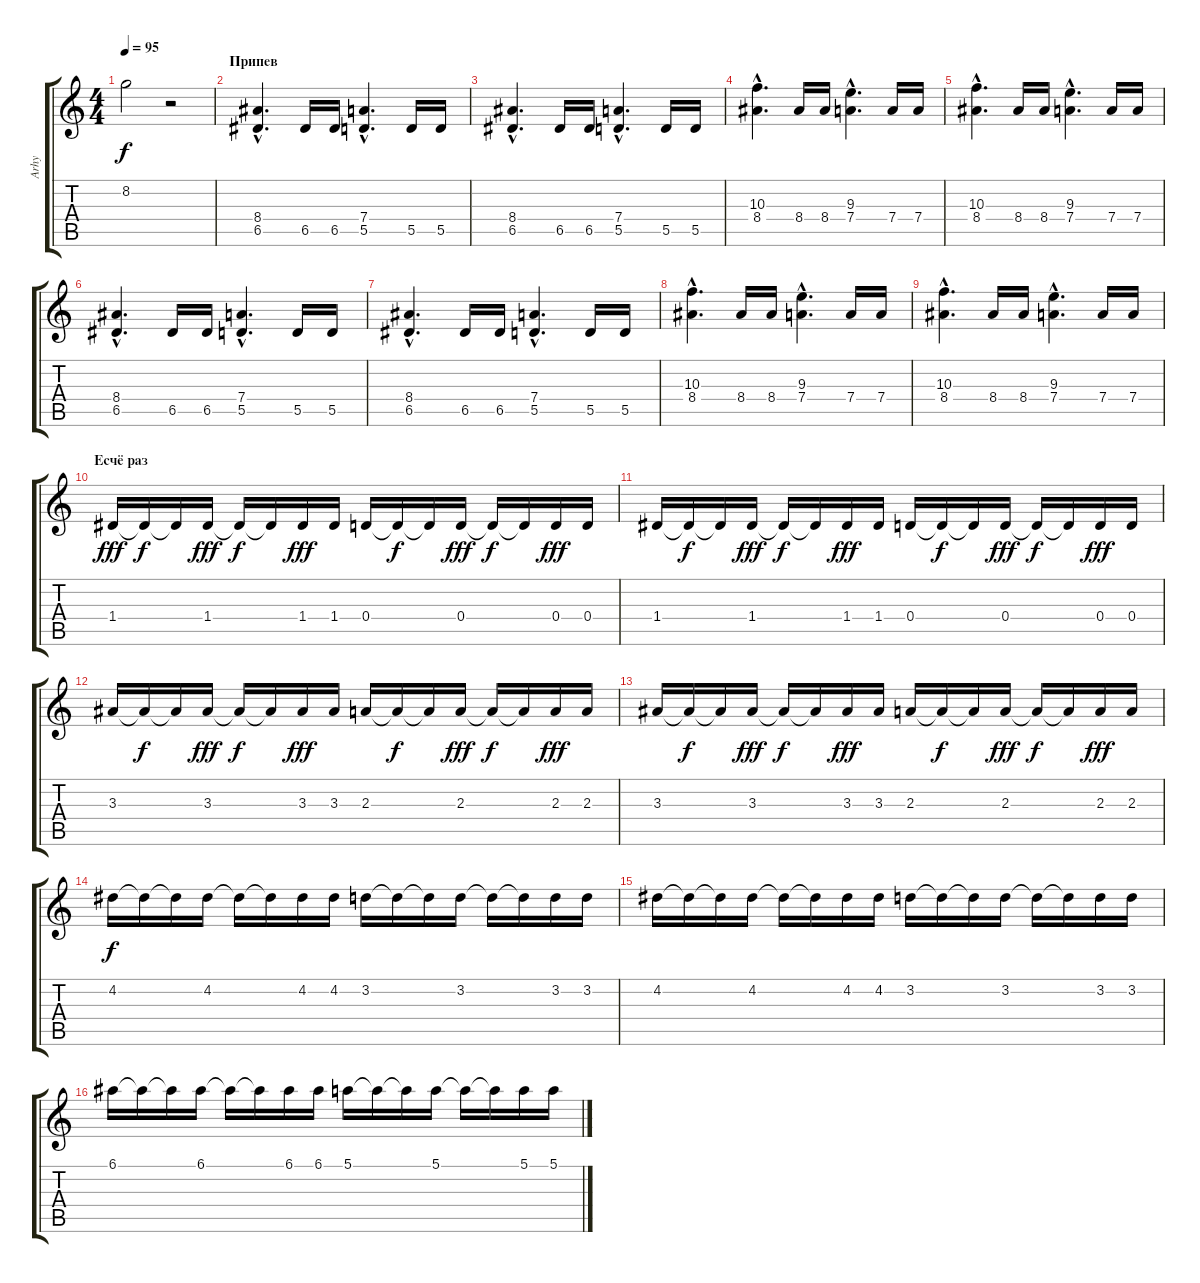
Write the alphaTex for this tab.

\track ("Arhy" "Arhy") {instrument distortionguitar}
\staff {score tabs}
\tuning (E4 B3 G3 D3 A2 E2) {hide}
\ts (4 4)
\tempo 95
\clef g2
\ks c
8.2.2{dy f} r.2 |
\section ("" "Припев")
(8.4{hac} 6.5{hac}).4{d} 6.5.16 6.5.16 (7.4{hac} 5.5{hac}).4{d} 5.5.16 5.5.16 |
(8.4{hac} 6.5{hac}).4{d} 6.5.16 6.5.16 (7.4{hac} 5.5{hac}).4{d} 5.5.16 5.5.16 |
(10.3{hac} 8.4{hac}).4{d} 8.4.16 8.4.16 (9.3{hac} 7.4{hac}).4{d} 7.4.16 7.4.16 |
(10.3{hac} 8.4{hac}).4{d} 8.4.16 8.4.16 (9.3{hac} 7.4{hac}).4{d} 7.4.16 7.4.16 |
(8.4{hac} 6.5{hac}).4{d} 6.5.16 6.5.16 (7.4{hac} 5.5{hac}).4{d} 5.5.16 5.5.16 |
(8.4{hac} 6.5{hac}).4{d} 6.5.16 6.5.16 (7.4{hac} 5.5{hac}).4{d} 5.5.16 5.5.16 |
(10.3{hac} 8.4{hac}).4{d} 8.4.16 8.4.16 (9.3{hac} 7.4{hac}).4{d} 7.4.16 7.4.16 |
(10.3{hac} 8.4{hac}).4{d} 8.4.16 8.4.16 (9.3{hac} 7.4{hac}).4{d} 7.4.16 7.4.16 |
\section ("" "Есчё раз")
1.4.16{dy fff} 1.4{t}.16{dy f} 1.4{t}.16 1.4.16{dy fff} 1.4{t}.16{dy f} 1.4{t}.16 1.4.16{dy fff} 1.4.16 0.4.16 0.4{t}.16{dy f} 0.4{t}.16 0.4.16{dy fff} 0.4{t}.16{dy f} 0.4{t}.16 0.4.16{dy fff} 0.4.16 |
1.4.16 1.4{t}.16{dy f} 1.4{t}.16 1.4.16{dy fff} 1.4{t}.16{dy f} 1.4{t}.16 1.4.16{dy fff} 1.4.16 0.4.16 0.4{t}.16{dy f} 0.4{t}.16 0.4.16{dy fff} 0.4{t}.16{dy f} 0.4{t}.16 0.4.16{dy fff} 0.4.16 |
3.3.16 3.3{t}.16{dy f} 3.3{t}.16 3.3.16{dy fff} 3.3{t}.16{dy f} 3.3{t}.16 3.3.16{dy fff} 3.3.16 2.3.16 2.3{t}.16{dy f} 2.3{t}.16 2.3.16{dy fff} 2.3{t}.16{dy f} 2.3{t}.16 2.3.16{dy fff} 2.3.16 |
3.3.16 3.3{t}.16{dy f} 3.3{t}.16 3.3.16{dy fff} 3.3{t}.16{dy f} 3.3{t}.16 3.3.16{dy fff} 3.3.16 2.3.16 2.3{t}.16{dy f} 2.3{t}.16 2.3.16{dy fff} 2.3{t}.16{dy f} 2.3{t}.16 2.3.16{dy fff} 2.3.16 |
4.2.16{dy f} 4.2{t}.16 4.2{t}.16 4.2.16 4.2{t}.16 4.2{t}.16 4.2.16 4.2.16 3.2.16 3.2{t}.16 3.2{t}.16 3.2.16 3.2{t}.16 3.2{t}.16 3.2.16 3.2.16 |
4.2.16 4.2{t}.16 4.2{t}.16 4.2.16 4.2{t}.16 4.2{t}.16 4.2.16 4.2.16 3.2.16 3.2{t}.16 3.2{t}.16 3.2.16 3.2{t}.16 3.2{t}.16 3.2.16 3.2.16 |
6.1.16 6.1{t}.16 6.1{t}.16 6.1.16 6.1{t}.16 6.1{t}.16 6.1.16 6.1.16 5.1.16 5.1{t}.16 5.1{t}.16 5.1.16 5.1{t}.16 5.1{t}.16 5.1.16 5.1.16
